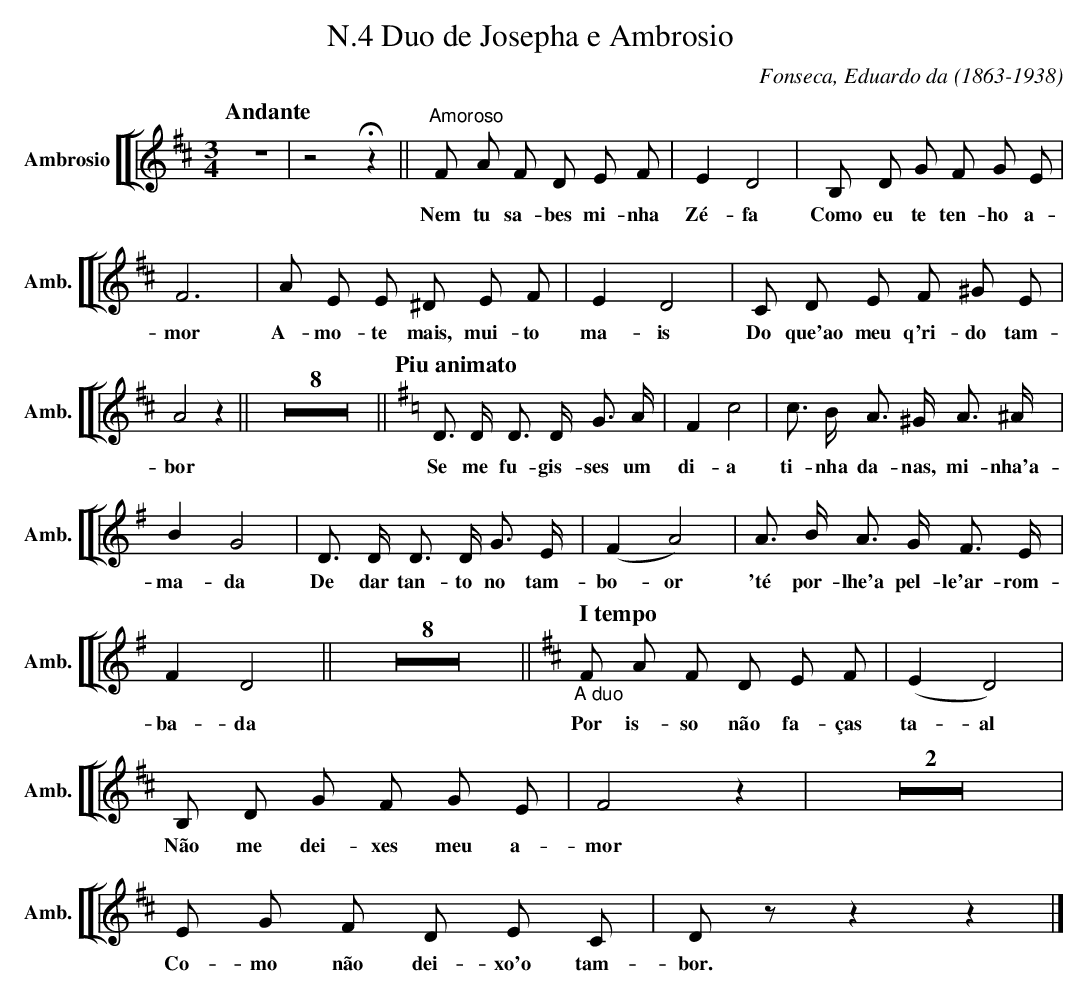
X:1
T:N.4 Duo de Josepha e Ambrosio
C:Fonseca, Eduardo da (1863-1938)
M:3/4
L:1/4
K:D
V: 9 clef=treble name="Ambrosio" sname="Amb."
%%staves [[ 9 ]]
[L:1/8][Q:"Andante"] \
    Z | z4 !fermata!z2 || "^Amoroso" F A F D E F | E2 D4 | \
w: Nem tu sa-bes mi-nha Z\'e-fa
   B, D G F G E | F6 | \
w: Como eu te ten-ho a-mor
   A E E ^D E F | E2 D4 | \
w: A-mo-te mais, mui-to ma-is
   C D E F ^G E  | A4z2 || \
w: Do que'ao meu q'ri-do tam-bor
   Z8 || \
   [Q:"Piu animato"][K:G] D> D D> D G> A | F2 c4 | \
w: Se me fu-gis-ses um di-a
   c> B A> ^G A> ^A | B2G4 | \
w: ti-nha da-nas, mi-nha'a-ma-da
   D> D D> D G> E | (F2 A4) | \
w: De dar tan-to no tam-bo-or
   A> B A> G F> E | F2 D4 || \
w: 't\'e por-lhe'a pel-le'ar-rom-ba-da
   Z8 || \
[K:D][Q:"I tempo"]"_A duo" \
   F A F D E F | (E2 D4) | \
w: Por is-so n\~ao fa-\ccas ta-al
   B, D G F G E | F4 z2 | \
w: N\~ao me dei-xes meu a-mor
   Z2 | E G F D E C | D z z2 z2 |] \
w: Co-mo n\~ao dei-xo'o tam-bor.
